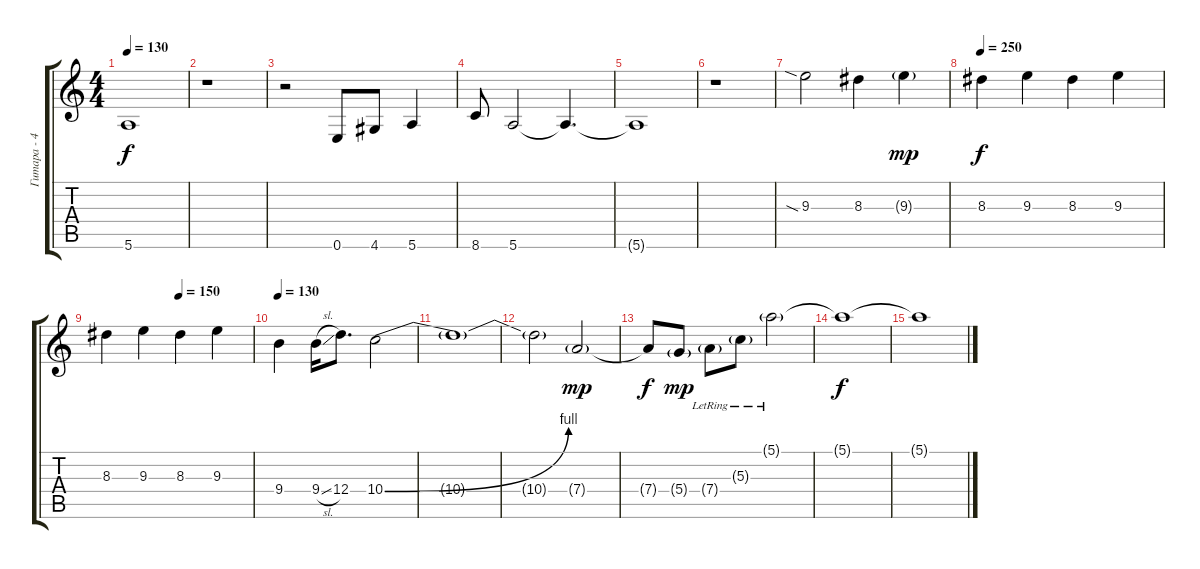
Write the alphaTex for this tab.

\track ("Гитара - 4" "Гитара - 4") {instrument electricguitarclean}
\staff {score tabs}
\tuning (E4 B3 G3 D3 A2 E2) {hide}
\ts (4 4)
\tempo 130
\clef g2
\ks c
5.6.1{dy f} |
r.1 |
r.2 0.6.8 4.6.8 5.6.4 |
8.6.8 5.6.2 5.6{t}.4{d} |
5.6{t}.1 |
r.1 |
9.3{sia}.2 8.3.4 9.3{g}.4{dy mp} |
\tempo 250
8.3.4{dy f} 9.3.4 8.3.4 9.3.4 |
\tempo (150 0.5)
8.3.4 9.3.4 8.3.4 9.3.4 |
\tempo 130
9.4.4 9.4{sl}.16 12.4.8{d} 10.4{be (bend 0 0 60 4)}.2 |
10.4{t}.1 |
10.4{t}.2 7.4{g}.2{dy mp} |
7.4{t}.8{dy f} 5.4{g}.8{dy mp volume 10} 7.4{g lr}.8 5.3{g lr}.8 5.1{g lr}.2 |
5.1{t}.1{dy f} |
5.1{t}.1
